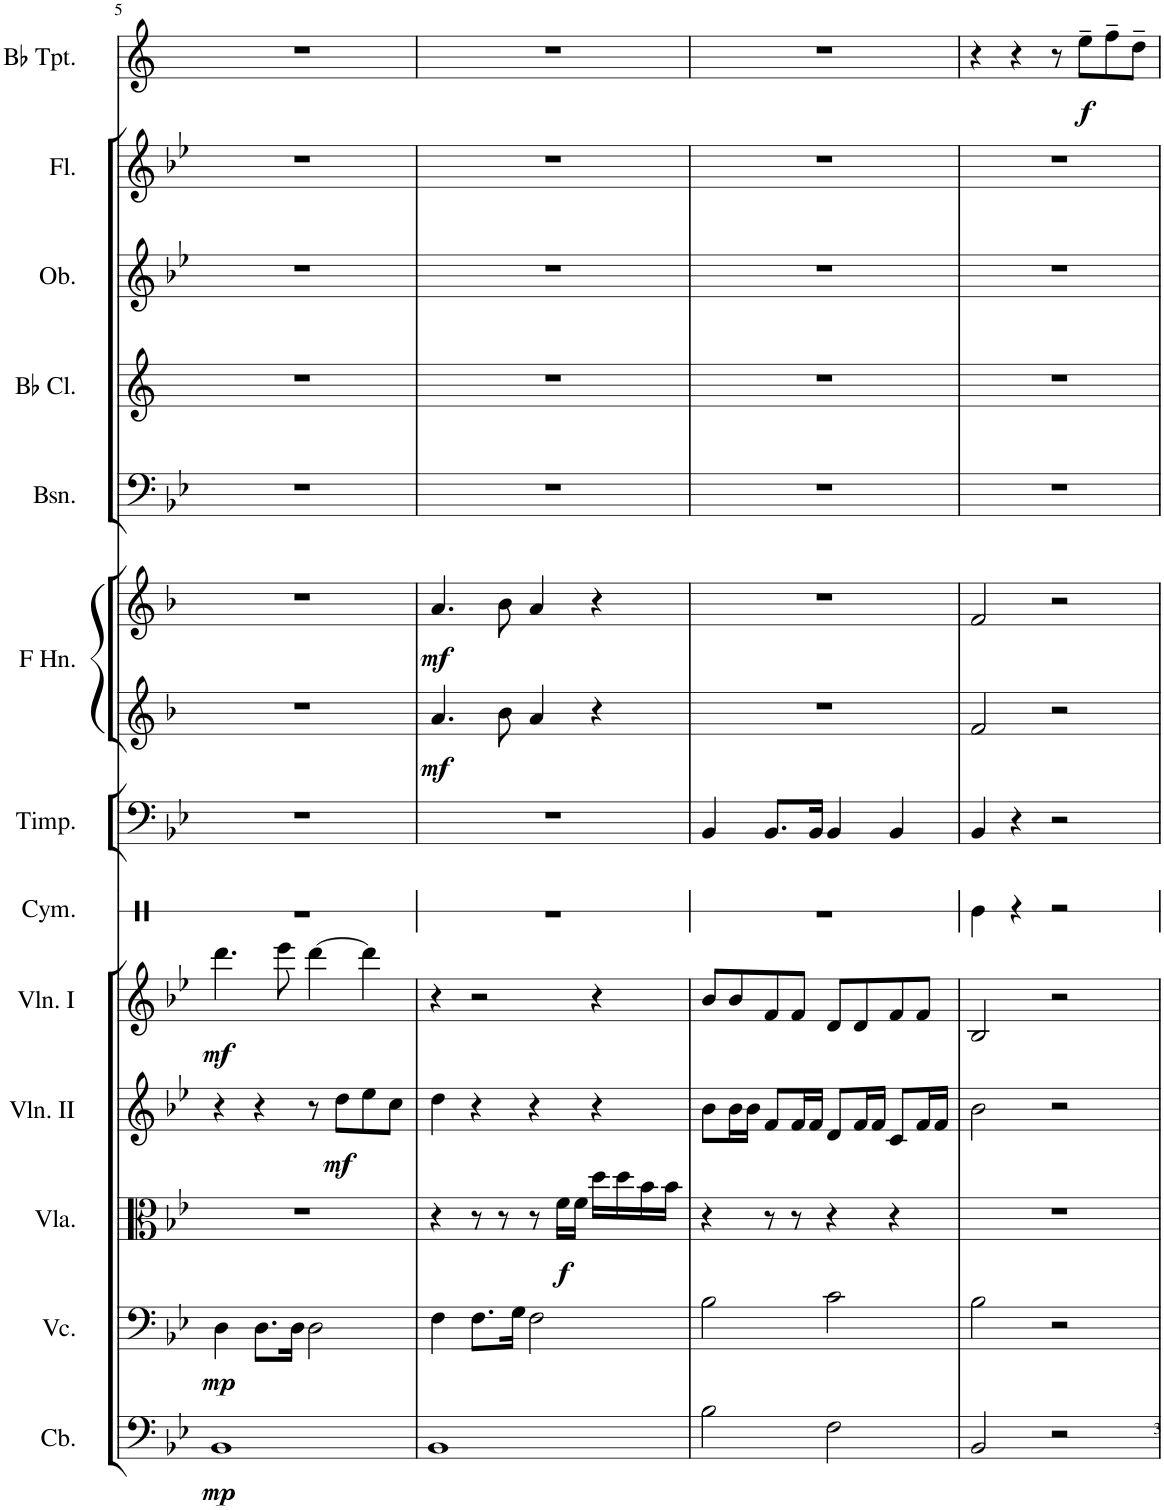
**kern	**dynam	**kern	**dynam	**kern	**dynam	**kern	**dynam	**kern	**dynam	**kern	**kern	**kern	**kern	**dynam	**kern	**kern	**kern	**kern	**kern	**dynam
*part13	*part13	*part12	*part12	*part11	*part11	*part10	*part10	*part9	*part9	*part8	*part7	*part6	*part6	*part6	*part5	*part4	*part3	*part2	*part1	*part1
*staff14	*staff14	*staff13	*staff13	*staff12	*staff12	*staff11	*staff11	*staff10	*staff10	*staff9	*staff8	*staff7	*staff6	*staff6/7	*staff5	*staff4	*staff3	*staff2	*staff1	*staff1
*I"Contrabasses	*	*I"Violoncellos	*	*I"Violas	*	*I"Violins II	*	*I"Violins I	*	*I"Cymbal	*I"Timpani	*I"Horns in F	*	*	*I"Bassoons	*I"Clarinets in Bb	*I"Oboes	*I"Flutes	*I"Bb Trumpet	*
*I'Cb.	*	*I'Vc.	*	*I'Vla.	*	*I'Vln. II	*	*I'Vln. I	*	*I'Cym.	*I'Timp.	*	*	*	*I'Bsn.	*	*I'Ob.	*I'Fl.	*I'Bb Tpt.	*
!!LO:PB:g=z
*clefF4	*	*clefF4	*	*clefC3	*	*clefG2	*	*clefG2	*	*clefX	*clefF4	*clefG2	*clefG2	*	*clefF4	*clefG2	*clefG2	*clefG2	*clefG2	*
*Trd7c12	*	*	*	*	*	*	*	*	*	*	*	*Trd4c7	*Trd4c7	*	*	*Trd1c2	*	*	*Trd1c2	*
*k[b-e-]	*	*k[b-e-]	*	*k[b-e-]	*	*k[b-e-]	*	*k[b-e-]	*	*k[]	*k[b-e-]	*k[b-]	*k[b-]	*	*k[b-e-]	*k[]	*k[b-e-]	*k[b-e-]	*k[]	*
*M4/4	*	*M4/4	*	*M4/4	*	*M4/4	*	*M4/4	*	*M4/4	*M4/4	*M4/4	*M4/4	*	*M4/4	*M4/4	*M4/4	*M4/4	*M4/4	*
=5	=5	=5	=5	=5	=5	=5	=5	=5	=5	=5	=5	=5	=5	=5	=5	=5	=5	=5	=5	=5
!	!LO:DY:b	!	!LO:DY:b	!	!	!	!	!	!LO:DY:b	!	!	!	!	!	!	!	!	!	!	!
1BB-	mp	4D\	mp	1r	.	4r	.	4.ddd\	mf	1r	1r	1r	1r	.	1r	1r	1r	1r	1r	.
.	.	8.D\L	.	.	.	4r	.	.	.	.	.	.	.	.	.	.	.	.	.	.
.	.	.	.	.	.	.	.	8eee-\	.	.	.	.	.	.	.	.	.	.	.	.
.	.	16D\Jk	.	.	.	.	.	.	.	.	.	.	.	.	.	.	.	.	.	.
.	.	2D\	.	.	.	8r	.	[4ddd\	.	.	.	.	.	.	.	.	.	.	.	.
!	!	!	!	!	!	!	!LO:DY:b	!	!	!	!	!	!	!	!	!	!	!	!	!
.	.	.	.	.	.	8dd\L	mf	.	.	.	.	.	.	.	.	.	.	.	.	.
.	.	.	.	.	.	8ee-\	.	4ddd\]	.	.	.	.	.	.	.	.	.	.	.	.
.	.	.	.	.	.	8cc\J	.	.	.	.	.	.	.	.	.	.	.	.	.	.
=6	=6	=6	=6	=6	=6	=6	=6	=6	=6	=6	=6	=6	=6	=6	=6	=6	=6	=6	=6	=6
!	!	!	!	!	!	!	!	!	!	!	!	!	!	!LO:DY:b=2	!	!	!	!	!	!
!	!	!	!	!	!	!	!	!	!	!	!	!	!	!LO:DY:n=1:b	!	!	!	!	!	!
1BB-	.	4F\	.	4r	.	4dd\	.	4r	.	1r	1r	4.a/	4.a/	mf mf	1r	1r	1r	1r	1r	.
.	.	8.F\L	.	8r	.	4r	.	2r	.	.	.	.	.	.	.	.	.	.	.	.
.	.	.	.	8r	.	.	.	.	.	.	.	8b-\	8b-\	.	.	.	.	.	.	.
.	.	16G\Jk	.	.	.	.	.	.	.	.	.	.	.	.	.	.	.	.	.	.
.	.	2F\	.	8r	.	4r	.	.	.	.	.	4a/	4a/	.	.	.	.	.	.	.
!	!	!	!	!	!LO:DY:b	!	!	!	!	!	!	!	!	!	!	!	!	!	!	!
.	.	.	.	16f\LL	f	.	.	.	.	.	.	.	.	.	.	.	.	.	.	.
.	.	.	.	16f\JJ	.	.	.	.	.	.	.	.	.	.	.	.	.	.	.	.
.	.	.	.	16dd\LL	.	4r	.	4r	.	.	.	4r	4r	.	.	.	.	.	.	.
.	.	.	.	16dd\	.	.	.	.	.	.	.	.	.	.	.	.	.	.	.	.
.	.	.	.	16b-\	.	.	.	.	.	.	.	.	.	.	.	.	.	.	.	.
.	.	.	.	16b-\JJ	.	.	.	.	.	.	.	.	.	.	.	.	.	.	.	.
=7	=7	=7	=7	=7	=7	=7	=7	=7	=7	=7	=7	=7	=7	=7	=7	=7	=7	=7	=7	=7
2B-\	.	2B-\	.	4r	.	8b-\L	.	8b-/L	.	1r	4BB-/	1r	1r	.	1r	1r	1r	1r	1r	.
.	.	.	.	.	.	16b-\L	.	8b-/	.	.	.	.	.	.	.	.	.	.	.	.
.	.	.	.	.	.	16b-\JJ	.	.	.	.	.	.	.	.	.	.	.	.	.	.
.	.	.	.	8r	.	8f/L	.	8f/	.	.	8.BB-/L	.	.	.	.	.	.	.	.	.
.	.	.	.	8r	.	16f/L	.	8f/J	.	.	.	.	.	.	.	.	.	.	.	.
.	.	.	.	.	.	16f/JJ	.	.	.	.	16BB-/Jk	.	.	.	.	.	.	.	.	.
2F\	.	2c\	.	4r	.	8d/L	.	8d/L	.	.	4BB-/	.	.	.	.	.	.	.	.	.
.	.	.	.	.	.	16f/L	.	8d/	.	.	.	.	.	.	.	.	.	.	.	.
.	.	.	.	.	.	16f/JJ	.	.	.	.	.	.	.	.	.	.	.	.	.	.
.	.	.	.	4r	.	8c/L	.	8f/	.	.	4BB-/	.	.	.	.	.	.	.	.	.
.	.	.	.	.	.	16f/L	.	8f/J	.	.	.	.	.	.	.	.	.	.	.	.
.	.	.	.	.	.	16f/JJ	.	.	.	.	.	.	.	.	.	.	.	.	.	.
=8	=8	=8	=8	=8	=8	=8	=8	=8	=8	=8	=8	=8	=8	=8	=8	=8	=8	=8	=8	=8
2BB-/	.	2B-\	.	1r	.	2b-\	.	2B-/	.	4Re\	4BB-/	2f/	2f/	.	1r	1r	1r	1r	4r	.
.	.	.	.	.	.	.	.	.	.	4r	4r	.	.	.	.	.	.	.	4r	.
2r	.	2r	.	.	.	2r	.	2r	.	2r	2r	2r	2r	.	.	.	.	.	8r	.
!	!	!	!	!	!	!	!	!	!	!	!	!	!	!	!	!	!	!	!	!LO:DY:b
.	.	.	.	.	.	.	.	.	.	.	.	.	.	.	.	.	.	.	8ee~\L	f
.	.	.	.	.	.	.	.	.	.	.	.	.	.	.	.	.	.	.	8ff~\	.
.	.	.	.	.	.	.	.	.	.	.	.	.	.	.	.	.	.	.	8dd~\J	.
=	=	=	=	=	=	=	=	=	=	=	=	=	=	=	=	=	=	=	=	=
*-	*-	*-	*-	*-	*-	*-	*-	*-	*-	*-	*-	*-	*-	*-	*-	*-	*-	*-	*-	*-
